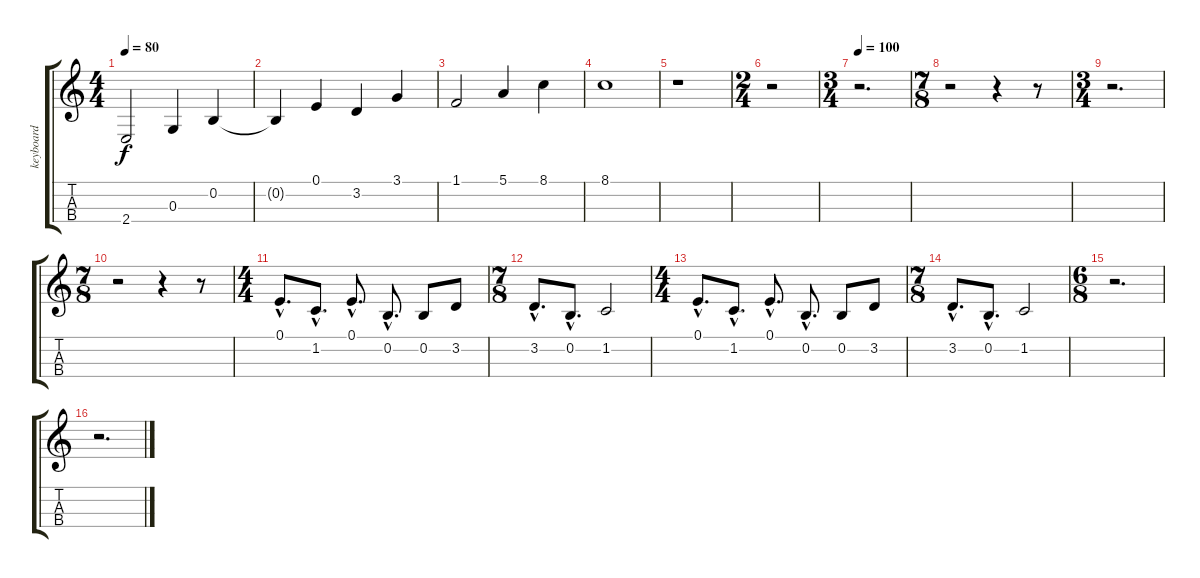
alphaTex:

\track ("keyboard" "keyboard") {instrument electricpiano1}
\staff {score tabs}
\tuning (E4 B3 G3 D3) {hide}
\ts (4 4)
\tempo 80
\clef g2
\ks c
2.4.2{dy f} 0.3.4 0.2.4 |
0.2{t}.4 0.1.4 3.2.4 3.1.4 |
1.1.2 5.1.4 8.1.4 |
8.1.1 |
r.1 |
\ts (2 4)
r.2 |
\ts (3 4)
\tempo 100
r.2{d} |
\ts (7 8)
r.2 r.4 r.8 |
\ts (3 4)
r.2{d} |
\ts (7 8)
r.2 r.4 r.8 |
\ts (4 4)
0.1{hac}.8{d} 1.2{hac}.8{d} 0.1{hac}.8{d} 0.2{hac}.8{d} 0.2.8 3.2.8 |
\ts (7 8)
3.2{hac}.8{d} 0.2{hac}.8{d} 1.2.2 |
\ts (4 4)
0.1{hac}.8{d} 1.2{hac}.8{d} 0.1{hac}.8{d} 0.2{hac}.8{d} 0.2.8 3.2.8 |
\ts (7 8)
3.2{hac}.8{d} 0.2{hac}.8{d} 1.2.2 |
\ts (6 8)
r.2{d} |
r.2{d}
